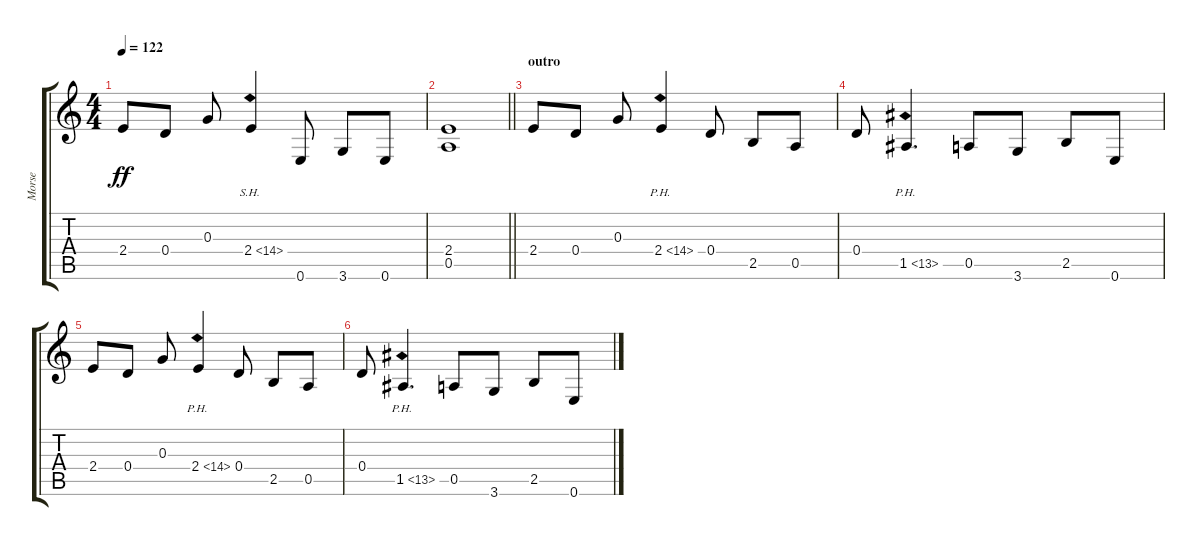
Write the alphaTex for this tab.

\track ("Morse" "Morse") {instrument overdrivenguitar}
\staff {score tabs}
\tuning (E4 B3 G3 D3 A2 E2) {hide}
\ts (4 4)
\tempo 122
\clef g2
\ks c
2.4.8{dy ff} 0.4.8 0.3.8 2.4{sh 12}.4 0.6.8 3.6.8 0.6.8 |
\barLineRight lightlight
(2.4 0.5).1 |
\section ("" "outro")
2.4.8 0.4.8 0.3.8 2.4{ph 12}.4 0.4.8 2.5.8 0.5.8 |
0.4.8 1.5{ph 12}.4{d} 0.5.8 3.6.8 2.5.8 0.6.8 |
2.4.8 0.4.8 0.3.8 2.4{ph 12}.4 0.4.8 2.5.8 0.5.8 |
0.4.8 1.5{ph 12}.4{d} 0.5.8 3.6.8 2.5.8 0.6.8
